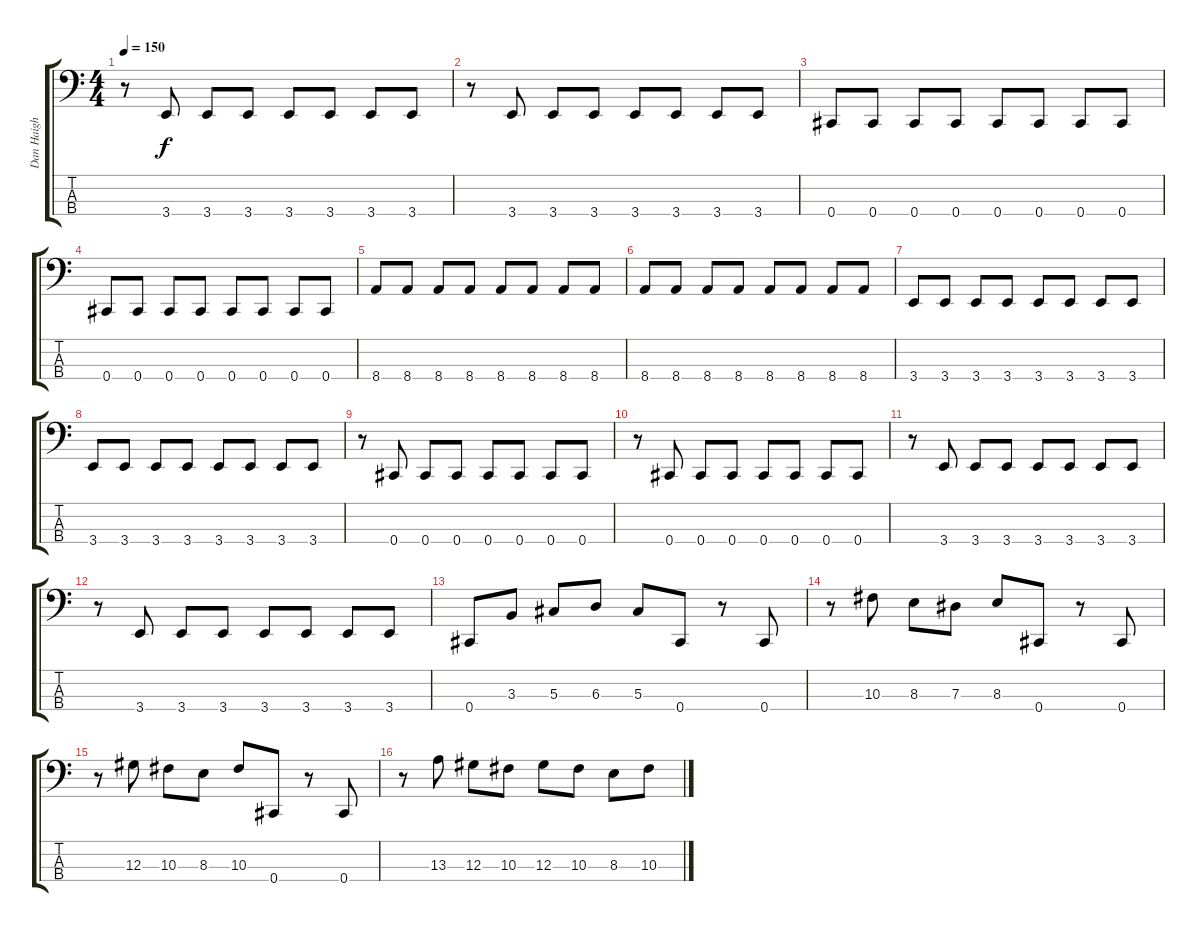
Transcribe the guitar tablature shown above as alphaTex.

\track ("Dan Haigh" "Dan Haigh") {instrument electricbasspick}
\staff {score tabs}
\tuning (Gb2 Db2 Ab1 Db1) {hide}
\ts (4 4)
\tempo 150
\clef f4
\ks c
r.8{dy f} 3.4.8 3.4.8 3.4.8 3.4.8 3.4.8 3.4.8 3.4.8 |
r.8 3.4.8 3.4.8 3.4.8 3.4.8 3.4.8 3.4.8 3.4.8 |
0.4.8 0.4.8 0.4.8 0.4.8 0.4.8 0.4.8 0.4.8 0.4.8 |
0.4.8 0.4.8 0.4.8 0.4.8 0.4.8 0.4.8 0.4.8 0.4.8 |
8.4.8 8.4.8 8.4.8 8.4.8 8.4.8 8.4.8 8.4.8 8.4.8 |
8.4.8 8.4.8 8.4.8 8.4.8 8.4.8 8.4.8 8.4.8 8.4.8 |
3.4.8 3.4.8 3.4.8 3.4.8 3.4.8 3.4.8 3.4.8 3.4.8 |
3.4.8 3.4.8 3.4.8 3.4.8 3.4.8 3.4.8 3.4.8 3.4.8 |
r.8 0.4.8 0.4.8 0.4.8 0.4.8 0.4.8 0.4.8 0.4.8 |
r.8 0.4.8 0.4.8 0.4.8 0.4.8 0.4.8 0.4.8 0.4.8 |
r.8 3.4.8 3.4.8 3.4.8 3.4.8 3.4.8 3.4.8 3.4.8 |
r.8 3.4.8 3.4.8 3.4.8 3.4.8 3.4.8 3.4.8 3.4.8 |
0.4.8 3.3.8 5.3.8 6.3.8 5.3.8 0.4.8 r.8 0.4.8 |
r.8 10.3.8 8.3.8 7.3.8 8.3.8 0.4.8 r.8 0.4.8 |
r.8 12.3.8 10.3.8 8.3.8 10.3.8 0.4.8 r.8 0.4.8 |
r.8 13.3.8 12.3.8 10.3.8 12.3.8 10.3.8 8.3.8 10.3.8
